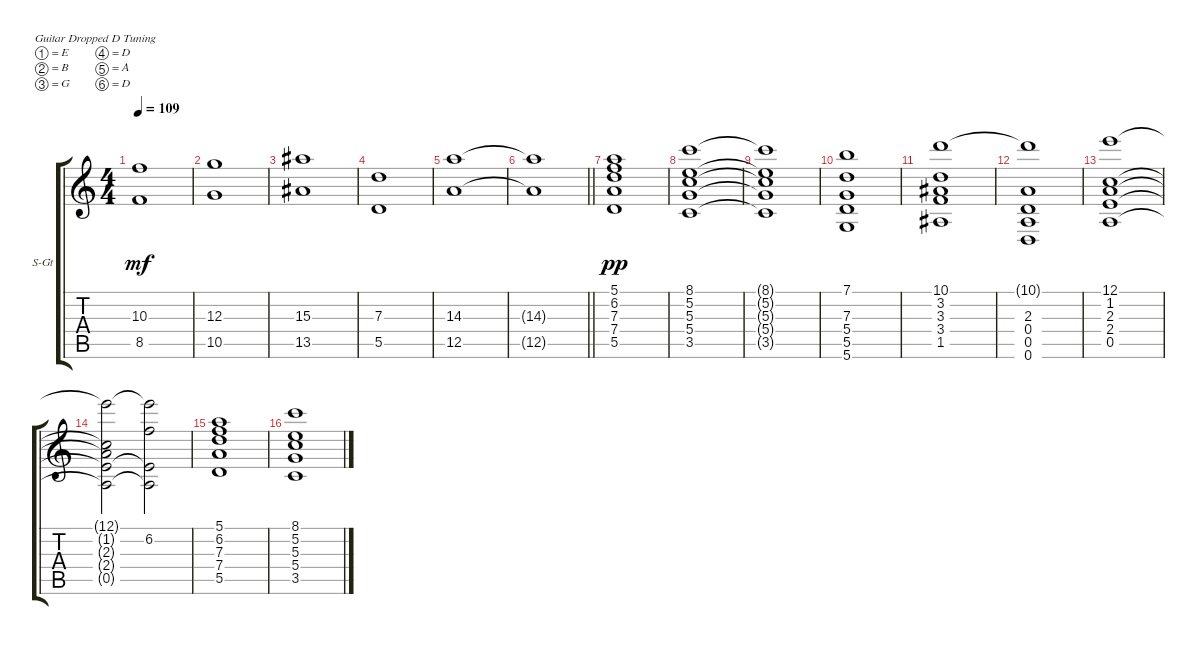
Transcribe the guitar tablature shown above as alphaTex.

\bracketExtendMode groupsimilarinstruments
\firstSystemTrackNameOrientation horizontal
\otherSystemsTrackNameOrientation horizontal
\track ("Keyboard (Christian)" "S-Gt") {instrument fx1rain}
\staff {score tabs}
\tuning (E4 B3 G3 D3 A2 D2)
\displaytranspose 12
\ts (4 4)
\tempo 109
\clef g2
\ks c
(10.3{t} 8.5{t}).1{dy mf} |
(12.3 10.5).1 |
(15.3 13.5).1 |
(7.3 5.5).1 |
(14.3 12.5).1 |
\barLineRight lightlight
(14.3{t} 12.5{t}).1 |
(5.1 6.2 7.3 7.4 5.5).1{dy pp} |
(8.1 5.2 5.3 5.4 3.5).1 |
(8.1{t} 5.2{t} 5.3{t} 5.4{t} 3.5{t}).1 |
(7.1 7.3 5.4 5.5 5.6).1 |
(10.1 3.2 3.3 3.4 1.5).1 |
(10.1{t} 2.3 0.4 0.5 0.6).1 |
(12.1 1.2 2.3 2.4 0.5).1 |
(12.1{t} 1.2{t} 2.3{t} 2.4{t} 0.5{t}).2 (12.1{t} 6.2 2.4{t} 0.5{t}).2 |
(5.1 6.2 7.3 7.4 5.5).1 |
(8.1 5.2 5.3 5.4 3.5).1
